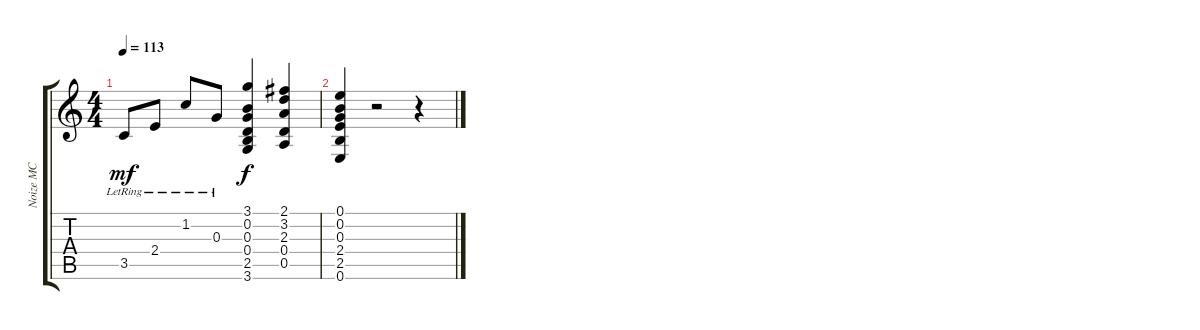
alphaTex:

\track ("Noize MC" "Noize MC") {instrument overdrivenguitar}
\staff {score tabs}
\tuning (E4 B3 G3 D3 A2 E2) {hide}
\ts (4 4)
\tempo 113
\clef g2
\ks c
3.5{lr}.8{dy mf} 2.4{lr}.8 1.2{lr}.8 0.3{lr}.8 (3.1 0.2 0.3 0.4 2.5 3.6).4{dy f instrument overdrivenguitar} (2.1 3.2 2.3 0.4 0.5).4 |
(0.1 0.2 0.3 2.4 2.5 0.6).4 r.2 r.4
